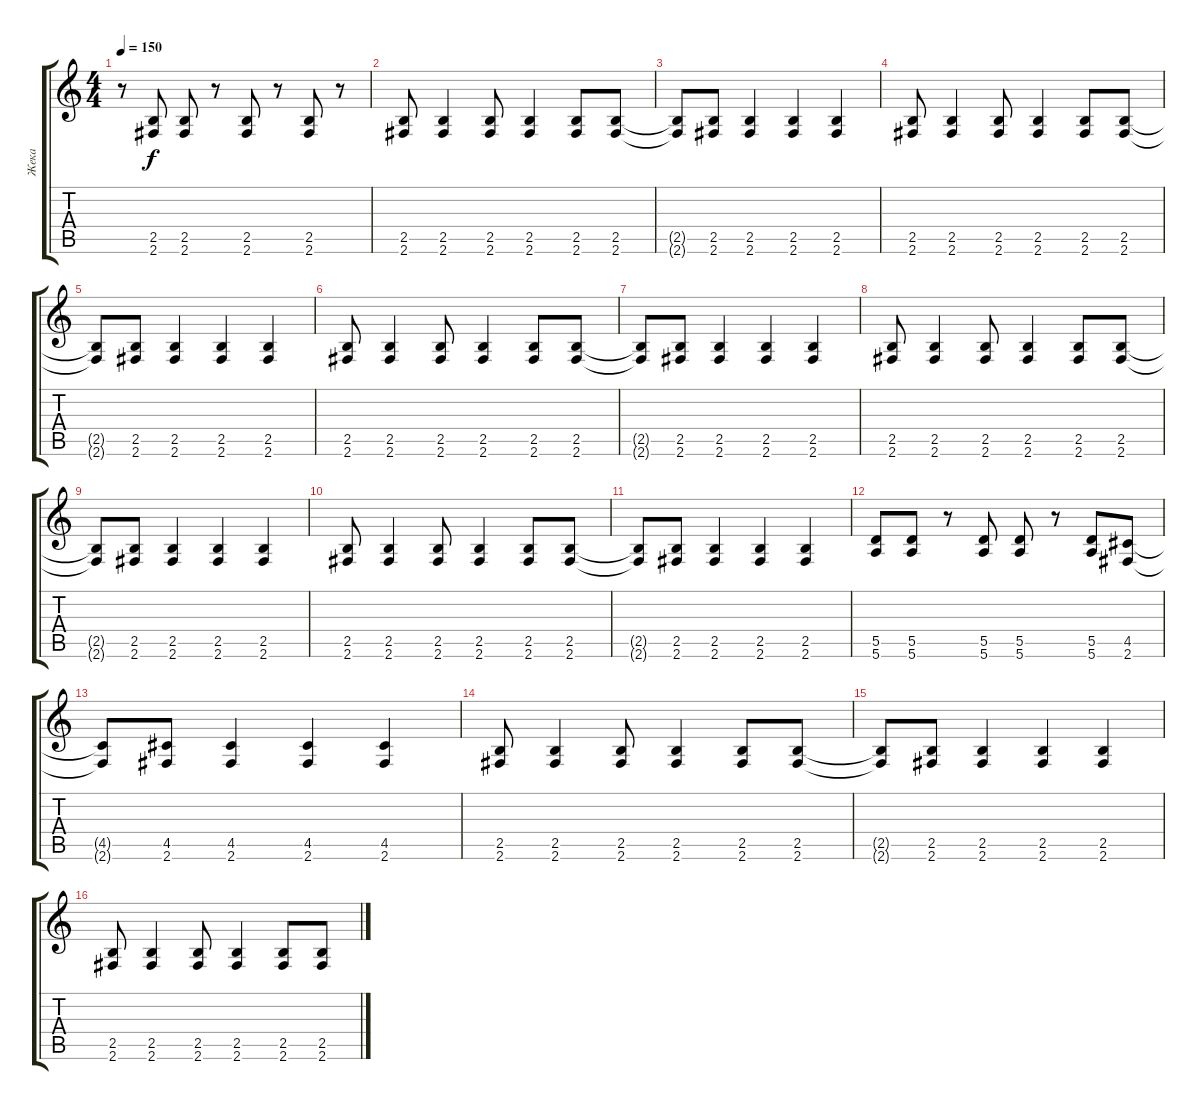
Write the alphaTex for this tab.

\track ("Жека" "Жека") {instrument overdrivenguitar}
\staff {score tabs}
\tuning (E4 B3 G3 D3 A2 E2) {hide}
\ts (4 4)
\tempo 150
\clef g2
\ks c
r.8{dy f} (2.5 2.6).8 (2.5 2.6).8 r.8 (2.5 2.6).8 r.8 (2.5 2.6).8 r.8 |
(2.5 2.6).8 (2.5 2.6).4 (2.5 2.6).8 (2.5 2.6).4 (2.5 2.6).8 (2.5 2.6).8 |
(2.5{t} 2.6{t}).8 (2.5 2.6).8 (2.5 2.6).4 (2.5 2.6).4 (2.5 2.6).4 |
(2.5 2.6).8 (2.5 2.6).4 (2.5 2.6).8 (2.5 2.6).4 (2.5 2.6).8 (2.5 2.6).8 |
(2.5{t} 2.6{t}).8 (2.5 2.6).8 (2.5 2.6).4 (2.5 2.6).4 (2.5 2.6).4 |
(2.5 2.6).8 (2.5 2.6).4 (2.5 2.6).8 (2.5 2.6).4 (2.5 2.6).8 (2.5 2.6).8 |
(2.5{t} 2.6{t}).8 (2.5 2.6).8 (2.5 2.6).4 (2.5 2.6).4 (2.5 2.6).4 |
(2.5 2.6).8 (2.5 2.6).4 (2.5 2.6).8 (2.5 2.6).4 (2.5 2.6).8 (2.5 2.6).8 |
(2.5{t} 2.6{t}).8 (2.5 2.6).8 (2.5 2.6).4 (2.5 2.6).4 (2.5 2.6).4 |
(2.5 2.6).8 (2.5 2.6).4 (2.5 2.6).8 (2.5 2.6).4 (2.5 2.6).8 (2.5 2.6).8 |
(2.5{t} 2.6{t}).8 (2.5 2.6).8 (2.5 2.6).4 (2.5 2.6).4 (2.5 2.6).4 |
(5.5 5.6).8 (5.5 5.6).8 r.8 (5.5 5.6).8 (5.5 5.6).8 r.8 (5.5 5.6).8 (4.5 2.6).8 |
(4.5{t} 2.6{t}).8 (4.5 2.6).8 (4.5 2.6).4 (4.5 2.6).4 (4.5 2.6).4 |
(2.5 2.6).8 (2.5 2.6).4 (2.5 2.6).8 (2.5 2.6).4 (2.5 2.6).8 (2.5 2.6).8 |
(2.5{t} 2.6{t}).8 (2.5 2.6).8 (2.5 2.6).4 (2.5 2.6).4 (2.5 2.6).4 |
(2.5 2.6).8 (2.5 2.6).4 (2.5 2.6).8 (2.5 2.6).4 (2.5 2.6).8 (2.5 2.6).8
